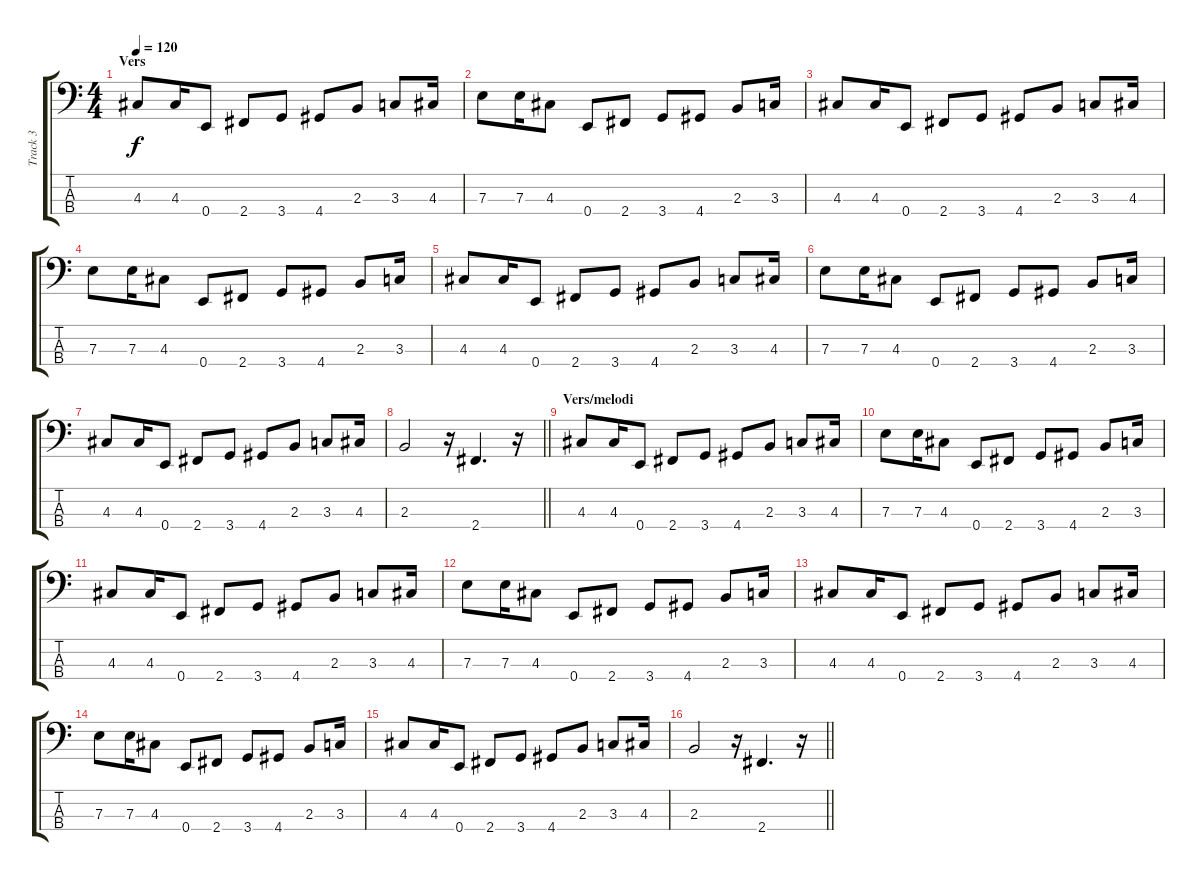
\track ("Track 3" "Track 3") {instrument electricbassfinger}
\staff {score tabs}
\tuning (G2 D2 A1 E1) {hide}
\ts (4 4)
\section ("" "Vers")
\tempo 120
\clef f4
\ks c
4.3.8{dy f} 4.3.16 0.4.8 2.4.8 3.4.8 4.4.8 2.3.8 3.3.8 4.3.16 |
7.3.8 7.3.16 4.3.8 0.4.8 2.4.8 3.4.8 4.4.8 2.3.8 3.3.16 |
4.3.8 4.3.16 0.4.8 2.4.8 3.4.8 4.4.8 2.3.8 3.3.8 4.3.16 |
7.3.8 7.3.16 4.3.8 0.4.8 2.4.8 3.4.8 4.4.8 2.3.8 3.3.16 |
4.3.8 4.3.16 0.4.8 2.4.8 3.4.8 4.4.8 2.3.8 3.3.8 4.3.16 |
7.3.8 7.3.16 4.3.8 0.4.8 2.4.8 3.4.8 4.4.8 2.3.8 3.3.16 |
4.3.8 4.3.16 0.4.8 2.4.8 3.4.8 4.4.8 2.3.8 3.3.8 4.3.16 |
\barLineRight lightlight
2.3.2 r.16 2.4.4{d} r.16 |
\section ("" "Vers/melodi")
4.3.8 4.3.16 0.4.8 2.4.8 3.4.8 4.4.8 2.3.8 3.3.8 4.3.16 |
7.3.8 7.3.16 4.3.8 0.4.8 2.4.8 3.4.8 4.4.8 2.3.8 3.3.16 |
4.3.8 4.3.16 0.4.8 2.4.8 3.4.8 4.4.8 2.3.8 3.3.8 4.3.16 |
7.3.8 7.3.16 4.3.8 0.4.8 2.4.8 3.4.8 4.4.8 2.3.8 3.3.16 |
4.3.8 4.3.16 0.4.8 2.4.8 3.4.8 4.4.8 2.3.8 3.3.8 4.3.16 |
7.3.8 7.3.16 4.3.8 0.4.8 2.4.8 3.4.8 4.4.8 2.3.8 3.3.16 |
4.3.8 4.3.16 0.4.8 2.4.8 3.4.8 4.4.8 2.3.8 3.3.8 4.3.16 |
\barLineRight lightlight
2.3.2 r.16 2.4.4{d} r.16
